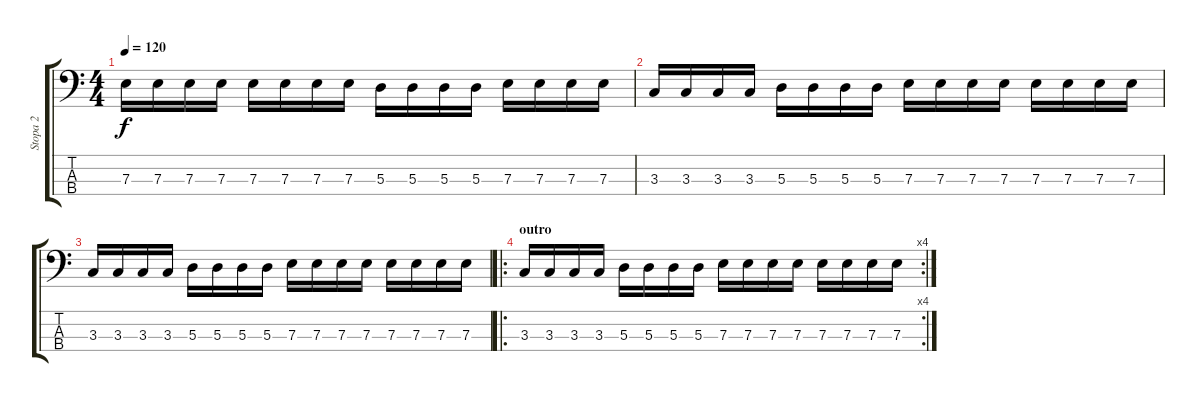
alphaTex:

\track ("Stopa 2" "Stopa 2") {instrument electricbassfinger}
\staff {score tabs}
\tuning (G2 D2 A1 E1) {hide}
\ts (4 4)
\tempo 120
\clef f4
\ks c
7.3.16{dy f} 7.3.16 7.3.16 7.3.16 7.3.16 7.3.16 7.3.16 7.3.16 5.3.16 5.3.16 5.3.16 5.3.16 7.3.16 7.3.16 7.3.16 7.3.16 |
3.3.16 3.3.16 3.3.16 3.3.16 5.3.16 5.3.16 5.3.16 5.3.16 7.3.16 7.3.16 7.3.16 7.3.16 7.3.16 7.3.16 7.3.16 7.3.16 |
3.3.16 3.3.16 3.3.16 3.3.16 5.3.16 5.3.16 5.3.16 5.3.16 7.3.16 7.3.16 7.3.16 7.3.16 7.3.16 7.3.16 7.3.16 7.3.16 |
\ro
\rc 4
\section ("" "outro")
3.3.16 3.3.16 3.3.16 3.3.16 5.3.16 5.3.16 5.3.16 5.3.16 7.3.16 7.3.16 7.3.16 7.3.16 7.3.16 7.3.16 7.3.16 7.3.16
